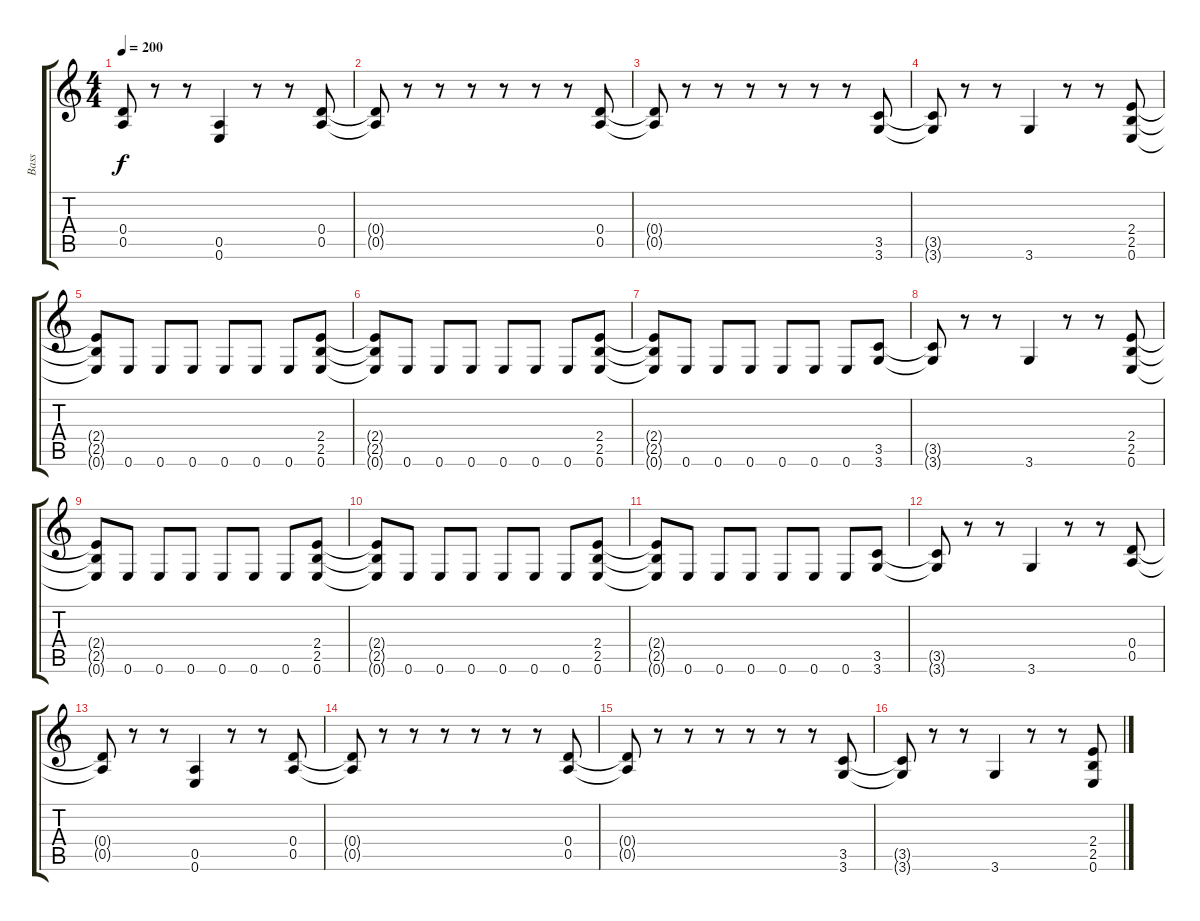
\track ("Bass" "Bass") {instrument electricbassfinger}
\staff {score tabs}
\tuning (E4 B3 G3 D3 A2 E2) {hide}
\ts (4 4)
\tempo 200
\clef g2
\ks c
(0.4{t} 0.5{t}).8{dy f} r.8 r.8 (0.5 0.6).4 r.8 r.8 (0.4 0.5).8 |
(0.4{t} 0.5{t}).8 r.8 r.8 r.8 r.8 r.8 r.8 (0.4 0.5).8 |
(0.4{t} 0.5{t}).8 r.8 r.8 r.8 r.8 r.8 r.8 (3.5 3.6).8 |
(3.5{t} 3.6{t}).8 r.8 r.8 3.6.4 r.8 r.8 (2.4 2.5 0.6).8 |
(2.4{t} 2.5{t} 0.6{t}).8 0.6.8 0.6.8 0.6.8 0.6.8 0.6.8 0.6.8 (2.4 2.5 0.6).8 |
(2.4{t} 2.5{t} 0.6{t}).8 0.6.8 0.6.8 0.6.8 0.6.8 0.6.8 0.6.8 (2.4 2.5 0.6).8 |
(2.4{t} 2.5{t} 0.6{t}).8 0.6.8 0.6.8 0.6.8 0.6.8 0.6.8 0.6.8 (3.5 3.6).8 |
(3.5{t} 3.6{t}).8 r.8 r.8 3.6.4 r.8 r.8 (2.4 2.5 0.6).8 |
(2.4{t} 2.5{t} 0.6{t}).8 0.6.8 0.6.8 0.6.8 0.6.8 0.6.8 0.6.8 (2.4 2.5 0.6).8 |
(2.4{t} 2.5{t} 0.6{t}).8 0.6.8 0.6.8 0.6.8 0.6.8 0.6.8 0.6.8 (2.4 2.5 0.6).8 |
(2.4{t} 2.5{t} 0.6{t}).8 0.6.8 0.6.8 0.6.8 0.6.8 0.6.8 0.6.8 (3.5 3.6).8 |
(3.5{t} 3.6{t}).8 r.8 r.8 3.6.4 r.8 r.8 (0.4 0.5).8 |
(0.4{t} 0.5{t}).8 r.8 r.8 (0.5 0.6).4 r.8 r.8 (0.4 0.5).8 |
(0.4{t} 0.5{t}).8 r.8 r.8 r.8 r.8 r.8 r.8 (0.4 0.5).8 |
(0.4{t} 0.5{t}).8 r.8 r.8 r.8 r.8 r.8 r.8 (3.5 3.6).8 |
(3.5{t} 3.6{t}).8 r.8 r.8 3.6.4 r.8 r.8 (2.4 2.5 0.6).8
